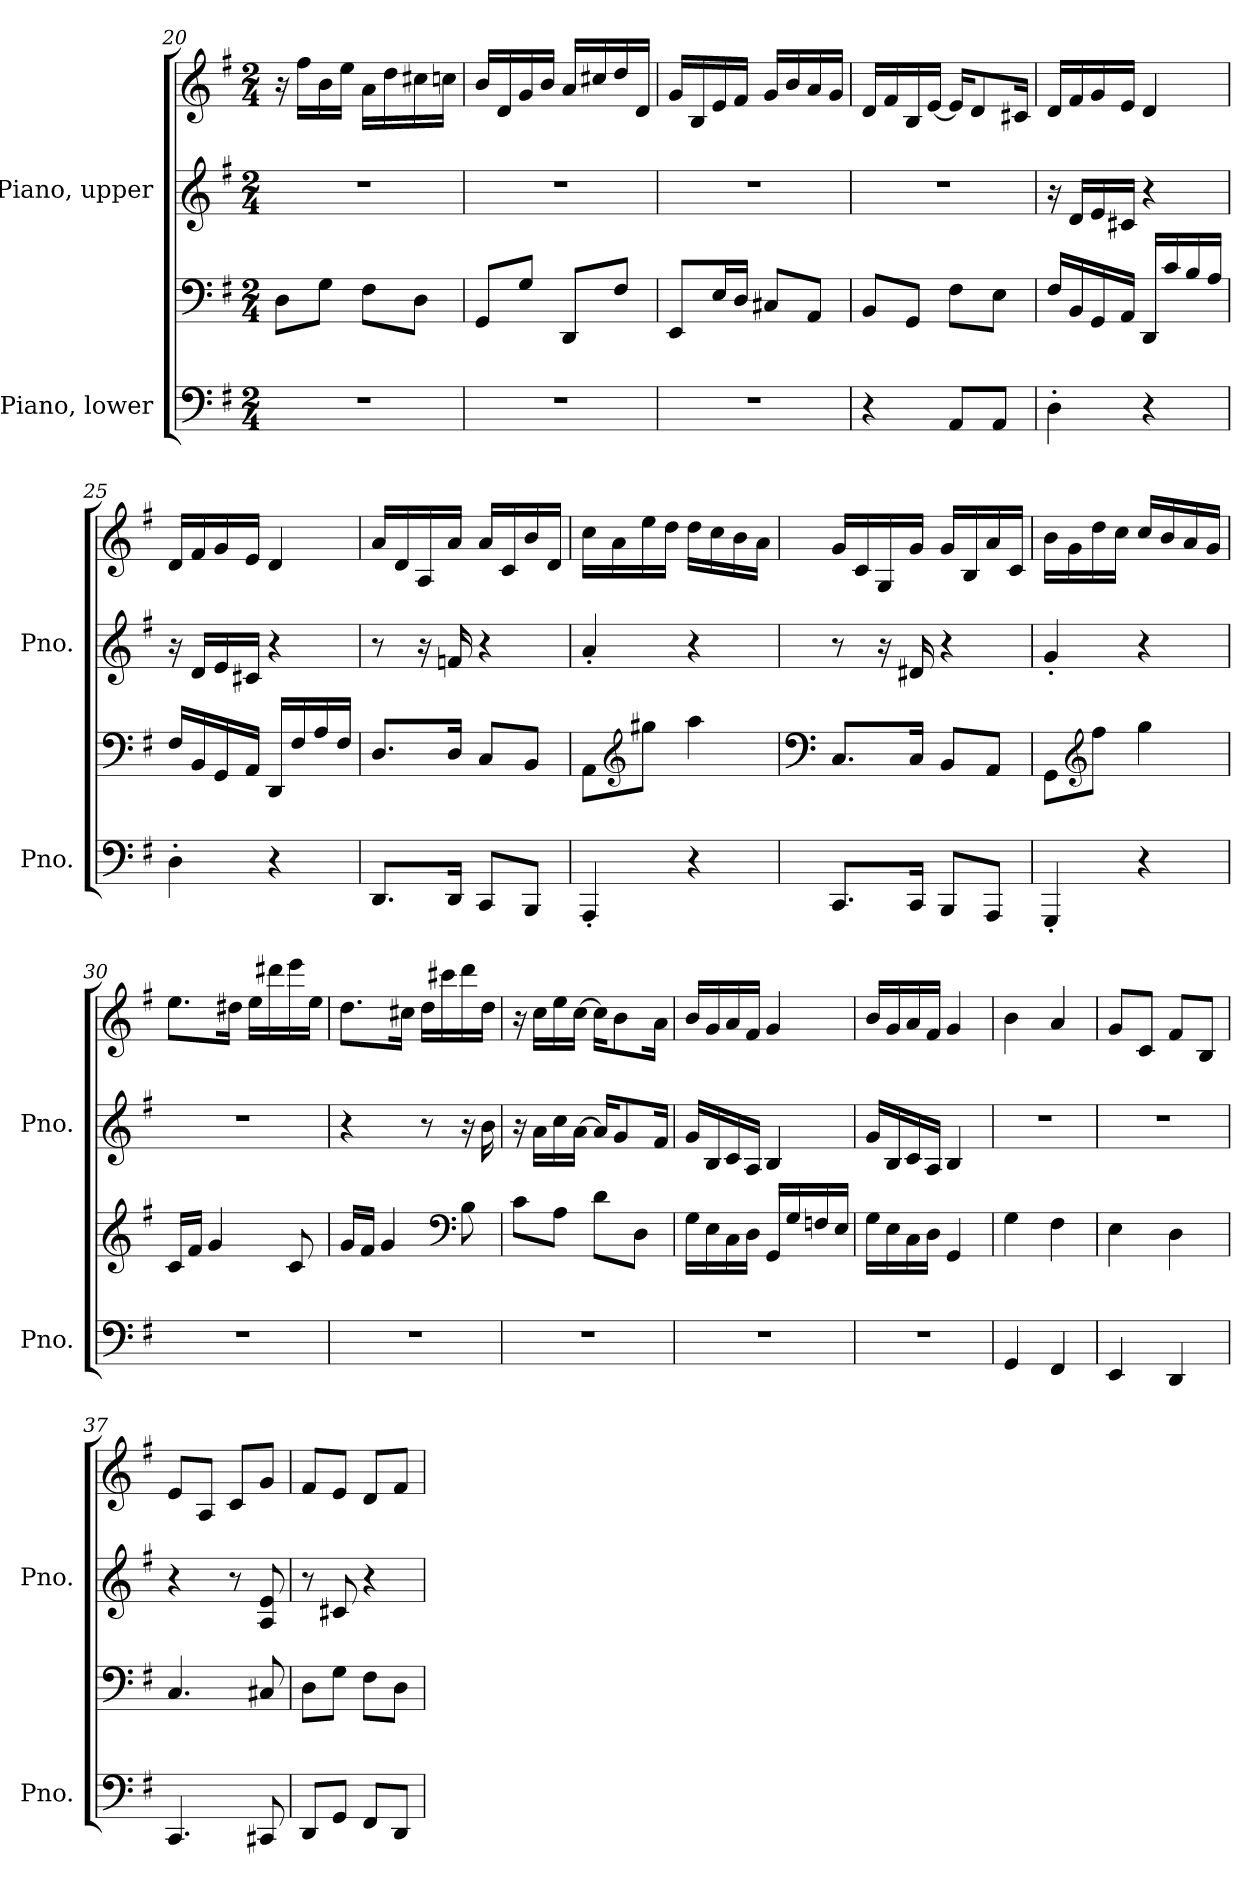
**kern	**kern	**kern	**kern
*part2	*part2	*part1	*part1
*staff4	*staff3	*staff2	*staff1
*I"Piano, lower	*	*I"Piano, upper	*
*I'Pno.	*	*I'Pno.	*
!!LO:LB:g=z
*clefF4	*clefF4	*clefG2	*clefG2
*k[f#]	*k[f#]	*k[f#]	*k[f#]
*M2/4	*M2/4	*M2/4	*M2/4
=20	=20	=20	=20
2r	8D\L	2r	16r
.	.	.	16ff#\LL
.	8G\J	.	16b\
.	.	.	16ee\JJ
.	8F#\L	.	16a\LL
.	.	.	16dd\
.	8D\J	.	16cc#X\
.	.	.	16ccn\JJ
=21	=21	=21	=21
2r	8GG/L	2r	16b/LL
.	.	.	16d/
.	8G/J	.	16g/
.	.	.	16b/JJ
.	8DD/L	.	16a/LL
.	.	.	16cc#X/
.	8F#/J	.	16dd/
.	.	.	16d/JJ
=22	=22	=22	=22
2r	8EE/L	2r	16g/LL
.	.	.	16B/
.	16E/L	.	16e/
.	16D/JJ	.	16f#/JJ
.	8C#X/L	.	16g/LL
.	.	.	16b/
.	8AA/J	.	16a/
.	.	.	16g/JJ
=23	=23	=23	=23
4r	8BB/L	2r	16d/LL
.	.	.	16f#/
.	8GG/J	.	16B/
.	.	.	[16e/JJ
8AA/L	8F#\L	.	16e/KL]
.	.	.	8d/
8AA/J	8E\J	.	.
.	.	.	16c#X/Jk
!!LO:LB:g=z
=24	=24	=24	=24
4D'\	16F#/LL	16r	16d/LL
.	16BB/	16d/LL	16f#/
.	16GG/	16e/	16g/
.	16AA/JJ	16c#X/JJ	16e/JJ
4r	16DD/LL	4r	4d/
.	16c/	.	.
.	16B/	.	.
.	16A/JJ	.	.
=25	=25	=25	=25
4D'\	16F#/LL	16r	16d/LL
.	16BB/	16d/LL	16f#/
.	16GG/	16e/	16g/
.	16AA/JJ	16c#X/JJ	16e/JJ
4r	16DD/LL	4r	4d/
.	16F#/	.	.
.	16A/	.	.
.	16F#/JJ	.	.
=26	=26	=26	=26
8.DD/L	8.D/L	8r	16a/LL
.	.	.	16d/
.	.	16r	16A/
16DD/Jk	16D/Jk	16fn/	16a/JJ
8CC/L	8C/L	4r	16a/LL
.	.	.	16c/
8BBB/J	8BB/J	.	16b/
.	.	.	16d/JJ
=27	=27	=27	=27
4AAA'/	8AA\L	4a'/	16cc\LL
.	.	.	16a\
*	*clefG2	*	*
.	8gg#X\J	.	16ee\
.	.	.	16dd\JJ
4r	4aa\	4r	16dd\LL
.	.	.	16cc\
.	.	.	16b\
.	.	.	16a\JJ
!!LO:PB:g=z
=28	=28	=28	=28
*	*clefF4	*	*
8.CC/L	8.C/L	8r	16g/LL
.	.	.	16c/
.	.	16r	16G/
16CC/Jk	16C/Jk	16d#X/	16g/JJ
8BBB/L	8BB/L	4r	16g/LL
.	.	.	16B/
8AAA/J	8AA/J	.	16a/
.	.	.	16c/JJ
=29	=29	=29	=29
4GGG'/	8GG\L	4g'/	16b\LL
.	.	.	16g\
*	*clefG2	*	*
.	8ff#\J	.	16dd\
.	.	.	16cc\JJ
4r	4gg\	4r	16cc/LL
.	.	.	16b/
.	.	.	16a/
.	.	.	16g/JJ
=30	=30	=30	=30
2r	16c/LL	2r	8.ee\L
.	16f#/JJ	.	.
.	4g/	.	.
.	.	.	16dd#X\Jk
.	.	.	16ee\LL
.	.	.	16ddd#X\
.	8c/	.	16eee\
.	.	.	16ee\JJ
=31	=31	=31	=31
2r	16g/LL	4r	8.dd\L
.	16f#/JJ	.	.
.	4g/	.	.
.	.	.	16cc#X\Jk
.	.	8r	16dd\LL
.	.	.	16ccc#X\
*	*clefF4	*	*
.	8B\	16r	16ddd\
.	.	16b\	16dd\JJ
!!LO:LB:g=z
=32	=32	=32	=32
2r	8c\L	16r	16r
.	.	16a\LL	16cc\LL
.	8A\J	16cc\	16ee\
.	.	[16a\JJ	[16cc\JJ
.	8d\L	16a/KL]	16cc\KL]
.	.	8g/	8b\
.	8D\J	.	.
.	.	16f#/Jk	16a\Jk
=33	=33	=33	=33
2r	16G\LL	16g/LL	16b/LL
.	16E\	16B/	16g/
.	16C\	16c/	16a/
.	16D\JJ	16A/JJ	16f#/JJ
.	16GG/LL	4B/	4g/
.	16G/	.	.
.	16Fn/	.	.
.	16E/JJ	.	.
=34	=34	=34	=34
2r	16G\LL	16g/LL	16b/LL
.	16E\	16B/	16g/
.	16C\	16c/	16a/
.	16D\JJ	16A/JJ	16f#/JJ
.	4GG/	4B/	4g/
=35	=35	=35	=35
4GG/	4G\	2r	4b\
4FF#/	4F#\	.	4a/
=36	=36	=36	=36
4EE/	4E\	2r	8g/L
.	.	.	8c/J
4DD/	4D\	.	8f#/L
.	.	.	8B/J
=37	=37	=37	=37
4.CC/	4.C/	4r	8e/L
.	.	.	8A/J
.	.	8r	8c/L
8CC#X/	8C#X/	8A/ 8e/	8g/J
!!LO:LB:g=z
=38	=38	=38	=38
8DD/L	8D\L	8r	8f#/L
8GG/J	8G\J	8c#X/	8e/J
8FF#/L	8F#\L	4r	8d/L
8DD/J	8D\J	.	8f#/J
=	=	=	=
*-	*-	*-	*-
